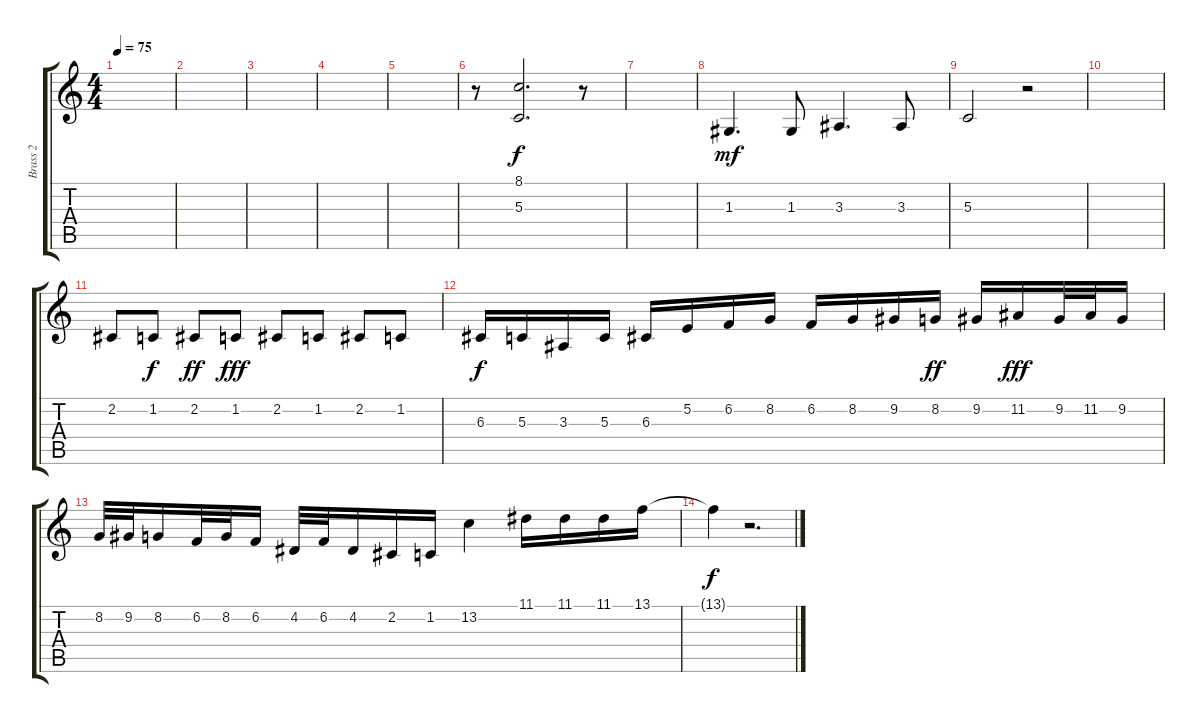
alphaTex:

\track ("Brass 2" "Brass 2") {instrument altosax}
\staff {score tabs}
\tuning (E4 B3 G3 D3 A2 E2) {hide}
\ts (4 4)
\tempo 75
\clef g2
\ks c
|
|
|
|
|
r.8 (8.1 5.3).2{d} r.8 |
|
1.3.4{d dy mf} 1.3.8 3.3.4{d} 3.3.8 |
5.3.2 r.2 |
|
2.2.8 1.2.8{dy f} 2.2.8{dy ff} 1.2.8{dy fff} 2.2.8 1.2.8 2.2.8 1.2.8 |
6.3.16{dy f} 5.3.16 3.3.16 5.3.16 6.3.16 5.2.16 6.2.16 8.2.16 6.2.16 8.2.16 9.2.16 8.2.16{dy ff} 9.2.16 11.2.16{dy fff} 9.2.32 11.2.32 9.2.16 |
8.2.32 9.2.32 8.2.16 6.2.32 8.2.32 6.2.16 4.2.32 6.2.32 4.2.16 2.2.16 1.2.16 13.2.4 11.1.16 11.1.16 11.1.16 13.1.16 |
13.1{t}.4{dy f} r.2{d}
